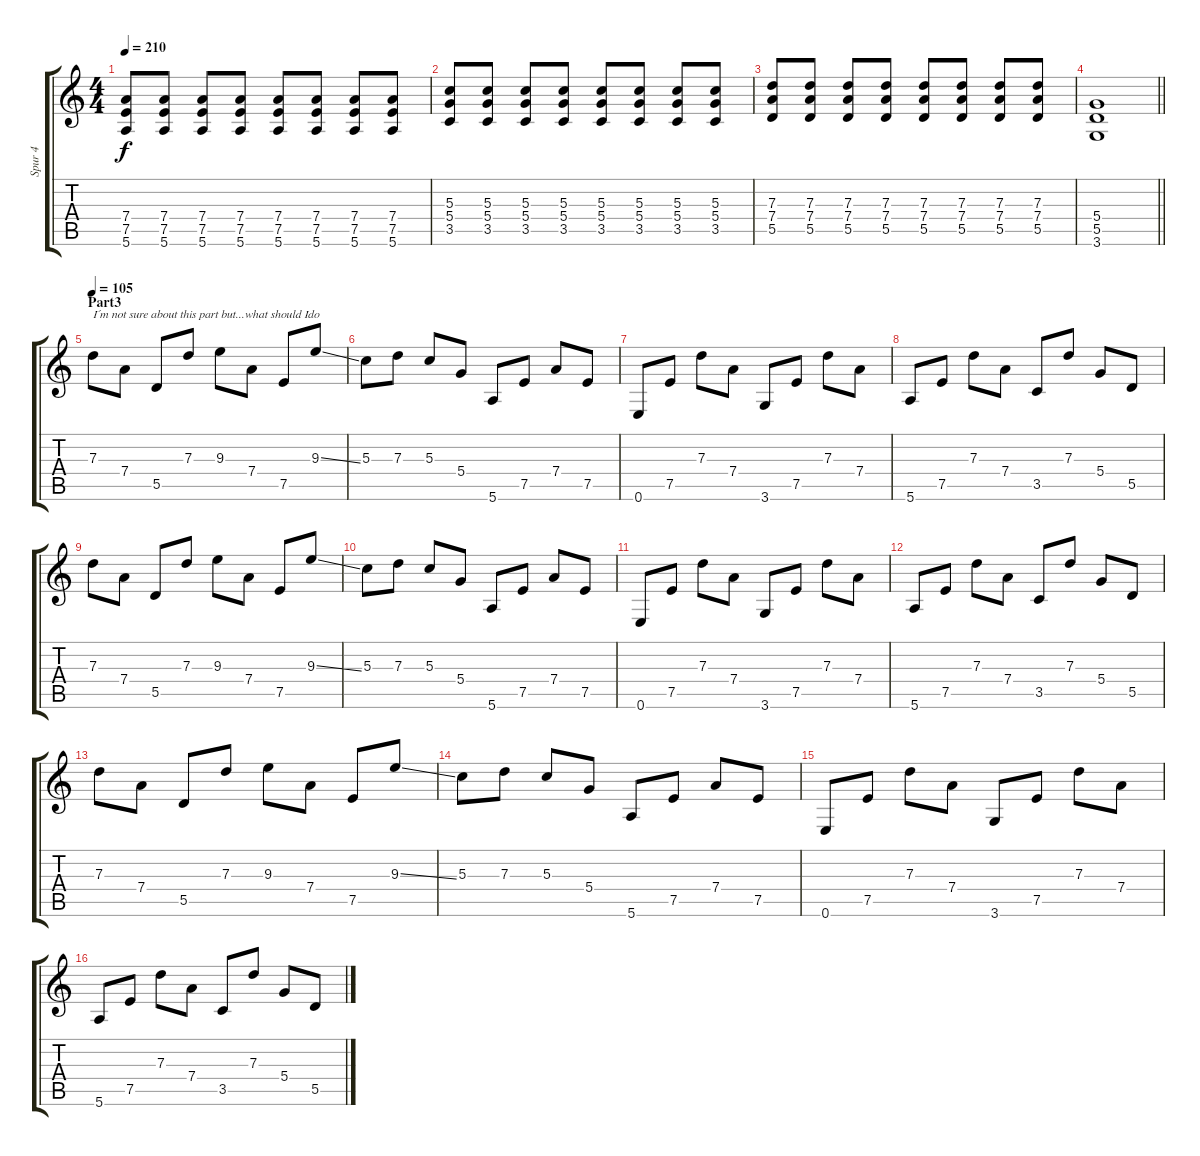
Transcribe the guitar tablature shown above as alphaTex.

\track ("Spur 4" "Spur 4") {instrument distortionguitar}
\staff {score tabs}
\tuning (E4 B3 G3 D3 A2 E2) {hide}
\ts (4 4)
\tempo 210
\clef g2
\ks c
(7.4 7.5 5.6).8{dy f} (7.4 7.5 5.6).8 (7.4 7.5 5.6).8 (7.4 7.5 5.6).8 (7.4 7.5 5.6).8 (7.4 7.5 5.6).8 (7.4 7.5 5.6).8 (7.4 7.5 5.6).8 |
(5.3 5.4 3.5).8 (5.3 5.4 3.5).8 (5.3 5.4 3.5).8 (5.3 5.4 3.5).8 (5.3 5.4 3.5).8 (5.3 5.4 3.5).8 (5.3 5.4 3.5).8 (5.3 5.4 3.5).8 |
(7.3 7.4 5.5).8 (7.3 7.4 5.5).8 (7.3 7.4 5.5).8 (7.3 7.4 5.5).8 (7.3 7.4 5.5).8 (7.3 7.4 5.5).8 (7.3 7.4 5.5).8 (7.3 7.4 5.5).8 |
\barLineRight lightlight
(5.4 5.5 3.6).1 |
\section ("" "Part3")
\tempo 105
7.3.8{txt "I´m not sure about this part but...what should Ido"} 7.4.8 5.5.8 7.3.8 9.3.8 7.4.8 7.5.8 9.3{ss}.8 |
5.3.8 7.3.8 5.3.8 5.4.8 5.6.8 7.5.8 7.4.8 7.5.8 |
0.6.8 7.5.8 7.3.8 7.4.8 3.6.8 7.5.8 7.3.8 7.4.8 |
5.6.8 7.5.8 7.3.8 7.4.8 3.5.8 7.3.8 5.4.8 5.5.8 |
7.3.8 7.4.8 5.5.8 7.3.8 9.3.8 7.4.8 7.5.8 9.3{ss}.8 |
5.3.8 7.3.8 5.3.8 5.4.8 5.6.8 7.5.8 7.4.8 7.5.8 |
0.6.8 7.5.8 7.3.8 7.4.8 3.6.8 7.5.8 7.3.8 7.4.8 |
5.6.8 7.5.8 7.3.8 7.4.8 3.5.8 7.3.8 5.4.8 5.5.8 |
7.3.8 7.4.8 5.5.8 7.3.8 9.3.8 7.4.8 7.5.8 9.3{ss}.8 |
5.3.8 7.3.8 5.3.8 5.4.8 5.6.8 7.5.8 7.4.8 7.5.8 |
0.6.8 7.5.8 7.3.8 7.4.8 3.6.8 7.5.8 7.3.8 7.4.8 |
5.6.8 7.5.8 7.3.8 7.4.8 3.5.8 7.3.8 5.4.8 5.5.8
